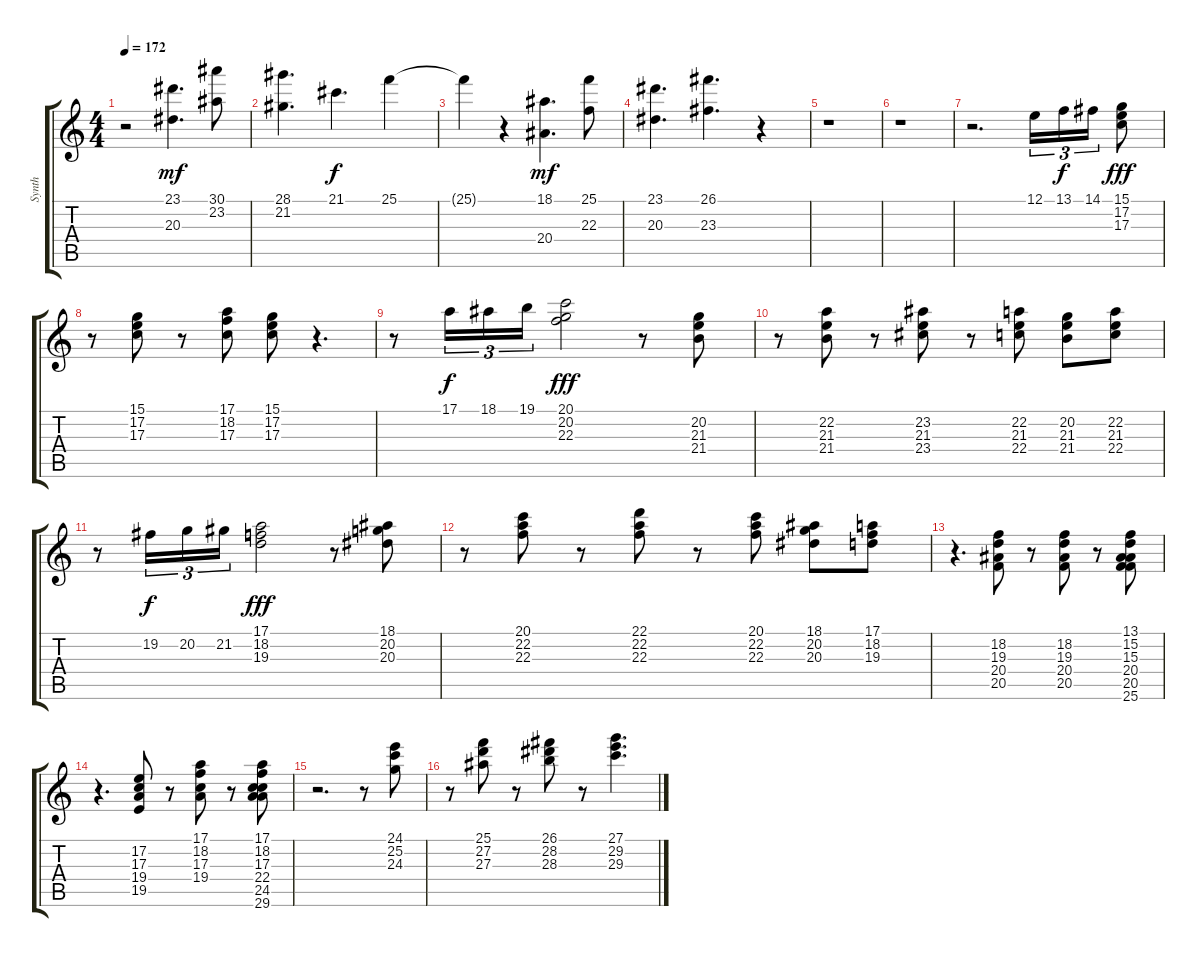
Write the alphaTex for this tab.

\track ("Synth" "Synth") {instrument lead2sawtooth}
\staff {score tabs}
\tuning (E4 B3 G3 D3 A2 E2) {hide}
\ts (4 4)
\tempo 172
\clef g2
\ks c
r.2{dy fff} (23.1 20.3).4{d dy mf} (30.1 23.2).8 |
(28.1 21.2).4{d} 21.1.4{d dy f} 25.1.4 |
25.1{t}.4 r.4 (18.1 20.4).4{d dy mf} (25.1 22.3).8 |
(23.1 20.3).4{d} (26.1 23.3).4{d} r.4 |
r.1 |
r.1 |
r.2{d} 12.1.16{tu (3 2)} 13.1.16{tu (3 2) dy f} 14.1.16{tu (3 2)} (15.1 17.2 17.3).8{dy fff} |
r.8 (15.1 17.2 17.3).8 r.8 (17.1 18.2 17.3).8 (15.1 17.2 17.3).8 r.4{d} |
r.8 17.1.16{tu (3 2) dy f} 18.1.16{tu (3 2)} 19.1.16{tu (3 2)} (20.1 20.2 22.3).2{dy fff} r.8 (20.2 21.3 21.4).8 |
r.8 (22.2 21.3 21.4).8 r.8 (23.2 21.3 23.4).8 r.8 (22.2 21.3 22.4).8 (20.2 21.3 21.4).8 (22.2 21.3 22.4).8 |
r.8 19.2.16{tu (3 2) dy f} 20.2.16{tu (3 2)} 21.2.16{tu (3 2)} (17.1 18.2 19.3).2{dy fff} r.8 (18.1 20.2 20.3).8 |
r.8 (20.1 22.2 22.3).8 r.8 (22.1 22.2 22.3).8 r.8 (20.1 22.2 22.3).8 (18.1 20.2 20.3).8 (17.1 18.2 19.3).8 |
r.4{d} (18.2 19.3 20.4 20.5).8 r.8 (18.2 19.3 20.4 20.5).8 r.8 (13.1 15.2 15.3 20.4 20.5 25.6).8 |
r.4{d} (17.2 17.3 19.4 19.5).8 r.8 (17.1 18.2 17.3 19.4).8 r.8 (17.1 18.2 17.3 22.4 24.5 29.6).8 |
r.2{d} r.8 (24.1 25.2 24.3).8 |
r.8 (25.1 27.2 27.3).8 r.8 (26.1 28.2 28.3).8 r.8 (27.1 29.2 29.3).4{d}
